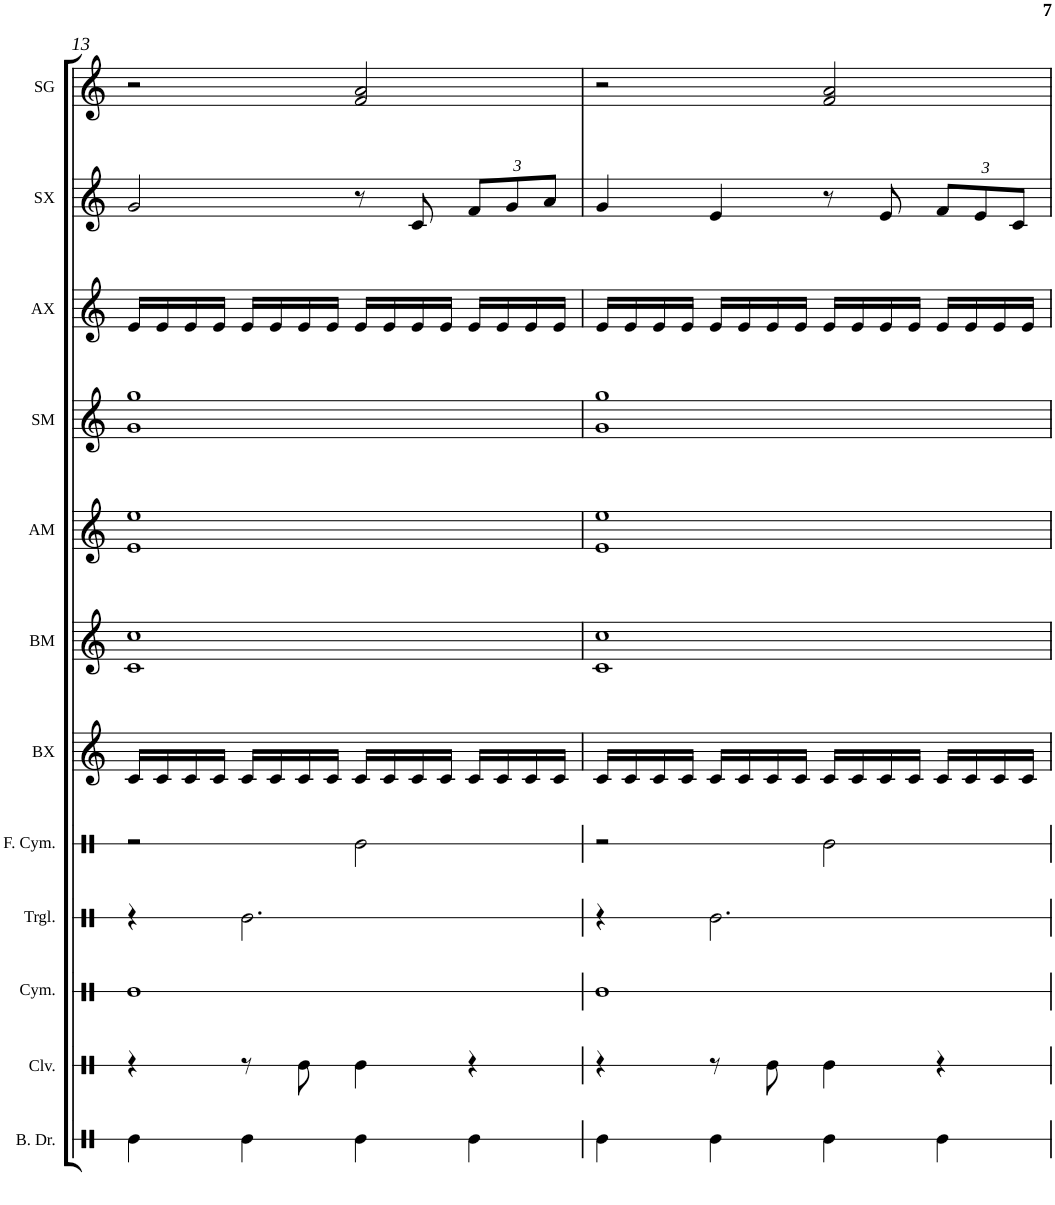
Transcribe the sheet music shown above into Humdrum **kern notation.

**kern	**kern	**kern	**kern	**kern	**kern	**kern	**kern	**kern	**kern	**kern	**kern
*part12	*part11	*part10	*part9	*part8	*part7	*part6	*part5	*part4	*part3	*part2	*part1
*staff12	*staff11	*staff10	*staff9	*staff8	*staff7	*staff6	*staff5	*staff4	*staff3	*staff2	*staff1
*I"Bass Drum	*I"Claves	*I"Cymbals	*I"Triangle	*I"Finger Cymbals	*I"Bass Xylophone	*I"Bass Metallophone	*I"Alto Metallophone	*I"Soprano Metallophone	*I"Alto Xylophone	*I"Soprano Xylophone	*I"Soprano Glockenspiel
*I'B. Dr.	*I'Clv.	*I'Cym.	*I'Trgl.	*I'F. Cym.	*I'BX	*I'BM	*I'AM	*I'SM	*I'AX	*I'SX	*I'SG
!!LO:PB:g=z
*clefX	*clefX	*clefX	*clefX	*clefX	*clefG2	*clefG2	*clefG2	*clefG2	*clefG2	*clefG2	*clefG2
*	*	*	*	*	*Trd7c12	*Trd7c12	*	*Trd-7c-12	*	*Trd-7c-12	*Trd-14c-24
*k[]	*k[]	*k[]	*k[]	*k[]	*k[]	*k[]	*k[]	*k[]	*k[]	*k[]	*k[]
*M4/4	*M4/4	*M4/4	*M4/4	*M4/4	*M4/4	*M4/4	*M4/4	*M4/4	*M4/4	*M4/4	*M4/4
=13	=13	=13	=13	=13	=13	=13	=13	=13	=13	=13	=13
4Re\	4r	1Re	4r	2r	16c/LL	1c 1cc	1e 1ee	1g 1gg	16e/LL	2g/	2r
.	.	.	.	.	16c/	.	.	.	16e/	.	.
.	.	.	.	.	16c/	.	.	.	16e/	.	.
.	.	.	.	.	16c/JJ	.	.	.	16e/JJ	.	.
4Re\	8r	.	2.Re\	.	16c/LL	.	.	.	16e/LL	.	.
.	.	.	.	.	16c/	.	.	.	16e/	.	.
.	8Re\	.	.	.	16c/	.	.	.	16e/	.	.
.	.	.	.	.	16c/JJ	.	.	.	16e/JJ	.	.
4Re\	4Re\	.	.	2Re\	16c/LL	.	.	.	16e/LL	8r	2f/ 2a/
.	.	.	.	.	16c/	.	.	.	16e/	.	.
.	.	.	.	.	16c/	.	.	.	16e/	8c/	.
.	.	.	.	.	16c/JJ	.	.	.	16e/JJ	.	.
*	*	*	*	*	*	*	*	*	*	*Xbrackettup	*
4Re\	4r	.	.	.	16c/LL	.	.	.	16e/LL	12f/L	.
.	.	.	.	.	16c/	.	.	.	16e/	.	.
.	.	.	.	.	.	.	.	.	.	12g/	.
.	.	.	.	.	16c/	.	.	.	16e/	.	.
.	.	.	.	.	.	.	.	.	.	12a/J	.
.	.	.	.	.	16c/JJ	.	.	.	16e/JJ	.	.
=14	=14	=14	=14	=14	=14	=14	=14	=14	=14	=14	=14
4Re\	4r	1Re	4r	2r	16c/LL	1c 1cc	1e 1ee	1g 1gg	16e/LL	4g/	2r
.	.	.	.	.	16c/	.	.	.	16e/	.	.
.	.	.	.	.	16c/	.	.	.	16e/	.	.
.	.	.	.	.	16c/JJ	.	.	.	16e/JJ	.	.
4Re\	8r	.	2.Re\	.	16c/LL	.	.	.	16e/LL	4e/	.
.	.	.	.	.	16c/	.	.	.	16e/	.	.
.	8Re\	.	.	.	16c/	.	.	.	16e/	.	.
.	.	.	.	.	16c/JJ	.	.	.	16e/JJ	.	.
4Re\	4Re\	.	.	2Re\	16c/LL	.	.	.	16e/LL	8r	2f/ 2a/
.	.	.	.	.	16c/	.	.	.	16e/	.	.
.	.	.	.	.	16c/	.	.	.	16e/	8e/	.
.	.	.	.	.	16c/JJ	.	.	.	16e/JJ	.	.
4Re\	4r	.	.	.	16c/LL	.	.	.	16e/LL	12f/L	.
.	.	.	.	.	16c/	.	.	.	16e/	.	.
.	.	.	.	.	.	.	.	.	.	12e/	.
.	.	.	.	.	16c/	.	.	.	16e/	.	.
.	.	.	.	.	.	.	.	.	.	12c/J	.
.	.	.	.	.	16c/JJ	.	.	.	16e/JJ	.	.
=	=	=	=	=	=	=	=	=	=	=	=
*-	*-	*-	*-	*-	*-	*-	*-	*-	*-	*-	*-
